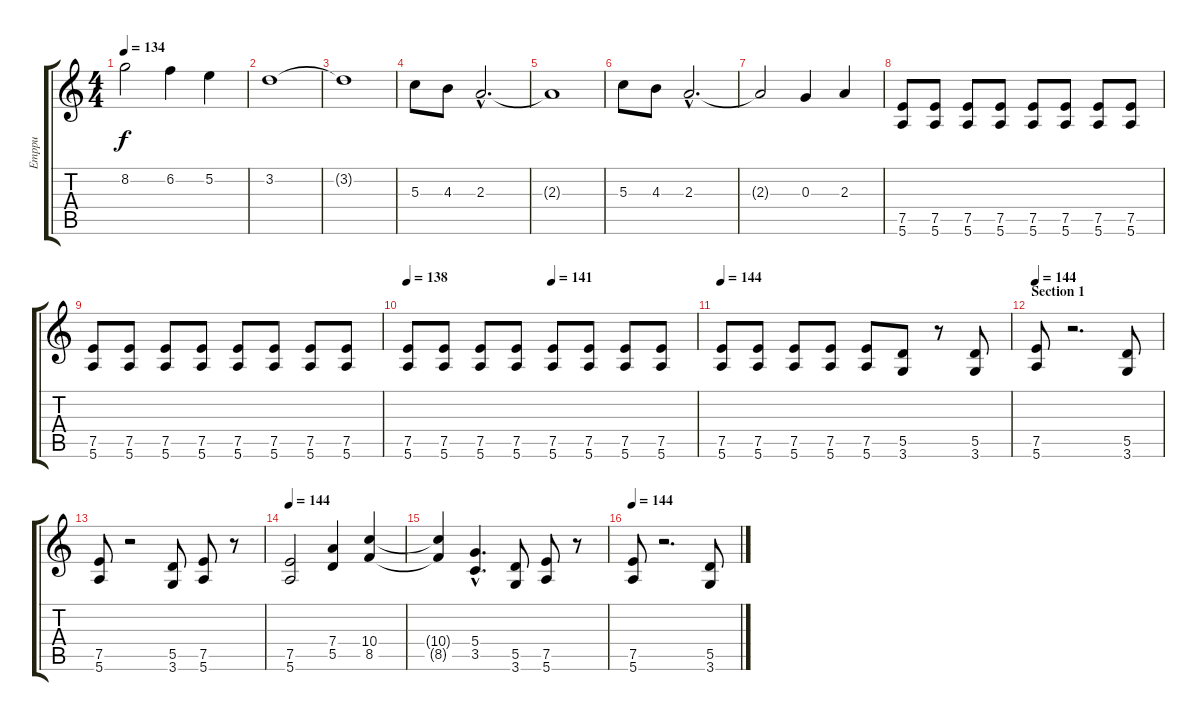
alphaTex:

\track ("Emppu" "Emppu") {instrument overdrivenguitar}
\staff {score tabs}
\tuning (E4 B3 G3 D3 A2 E2) {hide}
\ts (4 4)
\tempo 134
\clef g2
\ks c
8.2{t}.2{dy f} 6.2.4 5.2.4 |
3.2.1 |
3.2{t}.1 |
5.3.8 4.3.8 2.3{hac}.2{d} |
2.3{t}.1 |
5.3.8 4.3.8 2.3{hac}.2{d} |
2.3{t}.2 0.3.4 2.3.4 |
(7.5 5.6).8 (7.5 5.6).8 (7.5 5.6).8 (7.5 5.6).8 (7.5 5.6).8 (7.5 5.6).8 (7.5 5.6).8 (7.5 5.6).8 |
(7.5 5.6).8 (7.5 5.6).8 (7.5 5.6).8 (7.5 5.6).8 (7.5 5.6).8 (7.5 5.6).8 (7.5 5.6).8 (7.5 5.6).8 |
\tempo 138
\tempo (141 0.5)
(7.5 5.6).8 (7.5 5.6).8 (7.5 5.6).8 (7.5 5.6).8 (7.5 5.6).8 (7.5 5.6).8 (7.5 5.6).8 (7.5 5.6).8 |
\tempo 144
(7.5 5.6).8 (7.5 5.6).8 (7.5 5.6).8 (7.5 5.6).8 (7.5 5.6).8 (5.5 3.6).8 r.8 (5.5 3.6).8 |
\section ("" "Section 1")
\tempo 144
(7.5 5.6).8 r.2{d} (5.5 3.6).8 |
(7.5 5.6).8 r.2 (5.5 3.6).8 (7.5 5.6).8 r.8 |
\tempo 144
(7.5 5.6).2 (7.4 5.5).4 (10.4 8.5).4 |
(10.4{t} 8.5{t}).4 (5.4{hac} 3.5{hac}).4{d} (5.5 3.6).8 (7.5 5.6).8 r.8 |
\tempo 144
(7.5 5.6).8 r.2{d} (5.5 3.6).8
